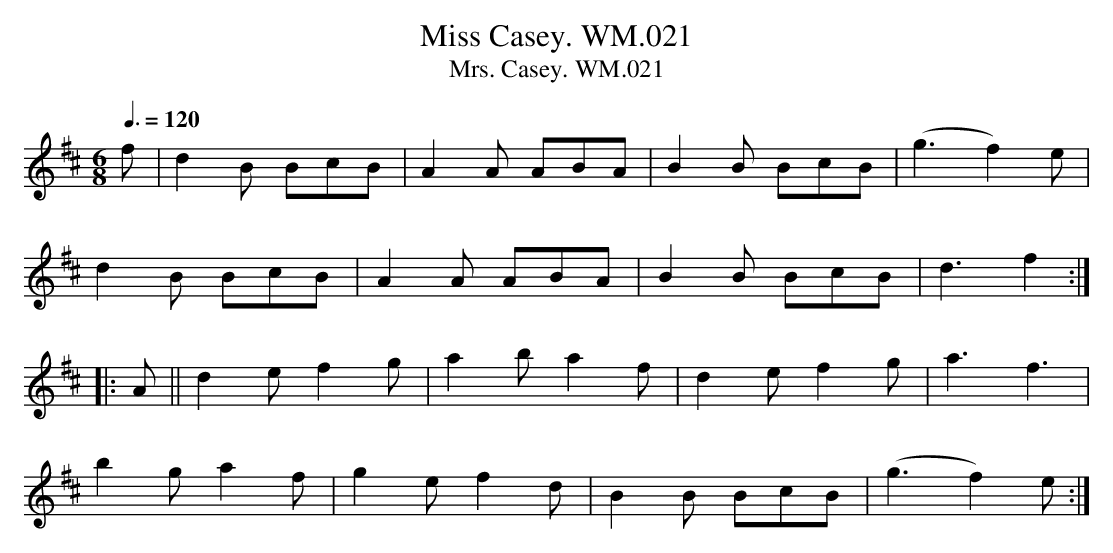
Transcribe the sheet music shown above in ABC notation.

X:1
T:Miss Casey. WM.021
T:Mrs. Casey. WM.021
M:6/8
L:1/8
Q:3/8=120
K:D
f|d2B BcB|A2A ABA|B2B BcB|(g3f2)e|
d2B BcB|A2A ABA|B2B BcB|d3f2:|
|:A||d2ef2g|a2ba2f|d2ef2g|a3f3|
b2ga2f|g2ef2d|B2B BcB|(g3f2)e:|
